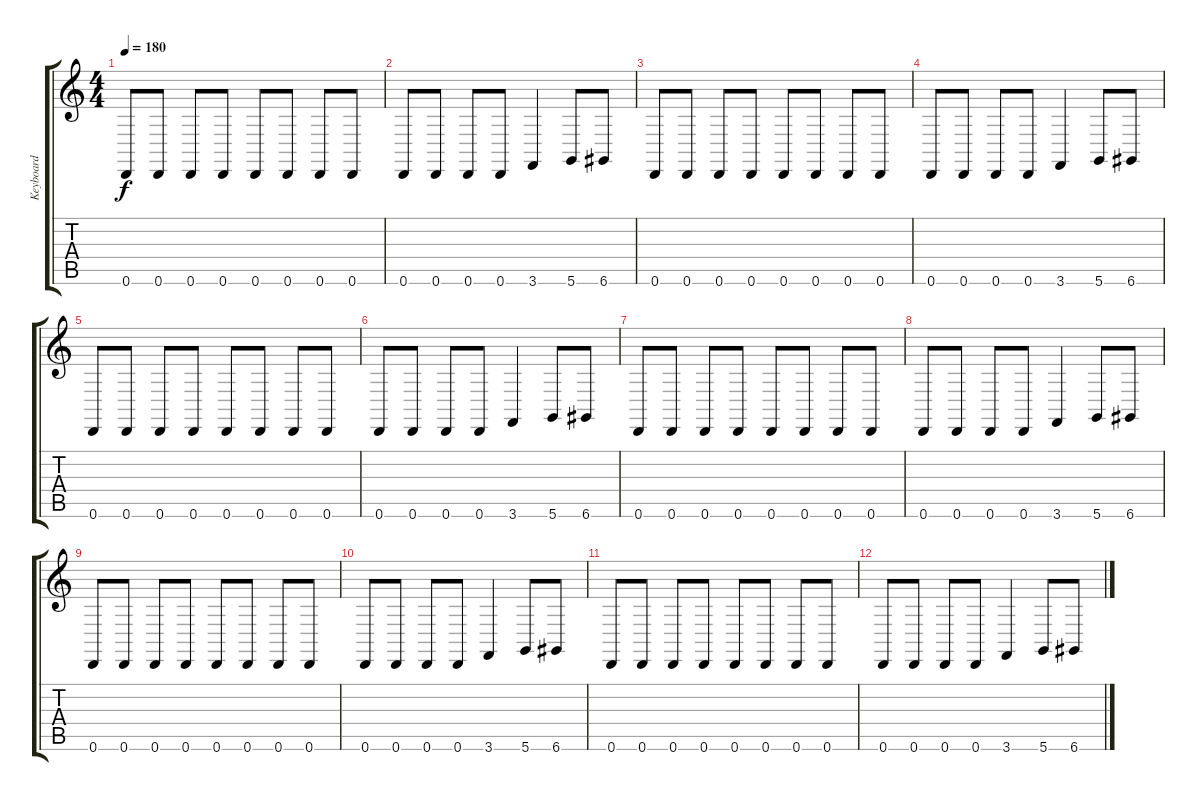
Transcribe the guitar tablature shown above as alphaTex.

\track ("Keyboard" "Keyboard") {instrument pad3polysynth}
\staff {score tabs}
\tuning (E4 B3 G3 D3 A2 D2) {hide}
\ts (4 4)
\tempo 180
\clef g2
\ks c
0.6.8{dy f} 0.6.8 0.6.8 0.6.8 0.6.8 0.6.8 0.6.8 0.6.8 |
0.6.8 0.6.8 0.6.8 0.6.8 3.6.4 5.6.8 6.6.8 |
0.6.8 0.6.8 0.6.8 0.6.8 0.6.8 0.6.8 0.6.8 0.6.8 |
0.6.8 0.6.8 0.6.8 0.6.8 3.6.4 5.6.8 6.6.8 |
0.6.8 0.6.8 0.6.8 0.6.8 0.6.8 0.6.8 0.6.8 0.6.8 |
0.6.8 0.6.8 0.6.8 0.6.8 3.6.4 5.6.8 6.6.8 |
0.6.8 0.6.8 0.6.8 0.6.8 0.6.8 0.6.8 0.6.8 0.6.8 |
0.6.8 0.6.8 0.6.8 0.6.8 3.6.4 5.6.8 6.6.8 |
0.6.8 0.6.8 0.6.8 0.6.8 0.6.8 0.6.8 0.6.8 0.6.8 |
0.6.8 0.6.8 0.6.8 0.6.8 3.6.4 5.6.8 6.6.8 |
0.6.8 0.6.8 0.6.8 0.6.8 0.6.8 0.6.8 0.6.8 0.6.8 |
0.6.8 0.6.8 0.6.8 0.6.8 3.6.4 5.6.8 6.6.8
